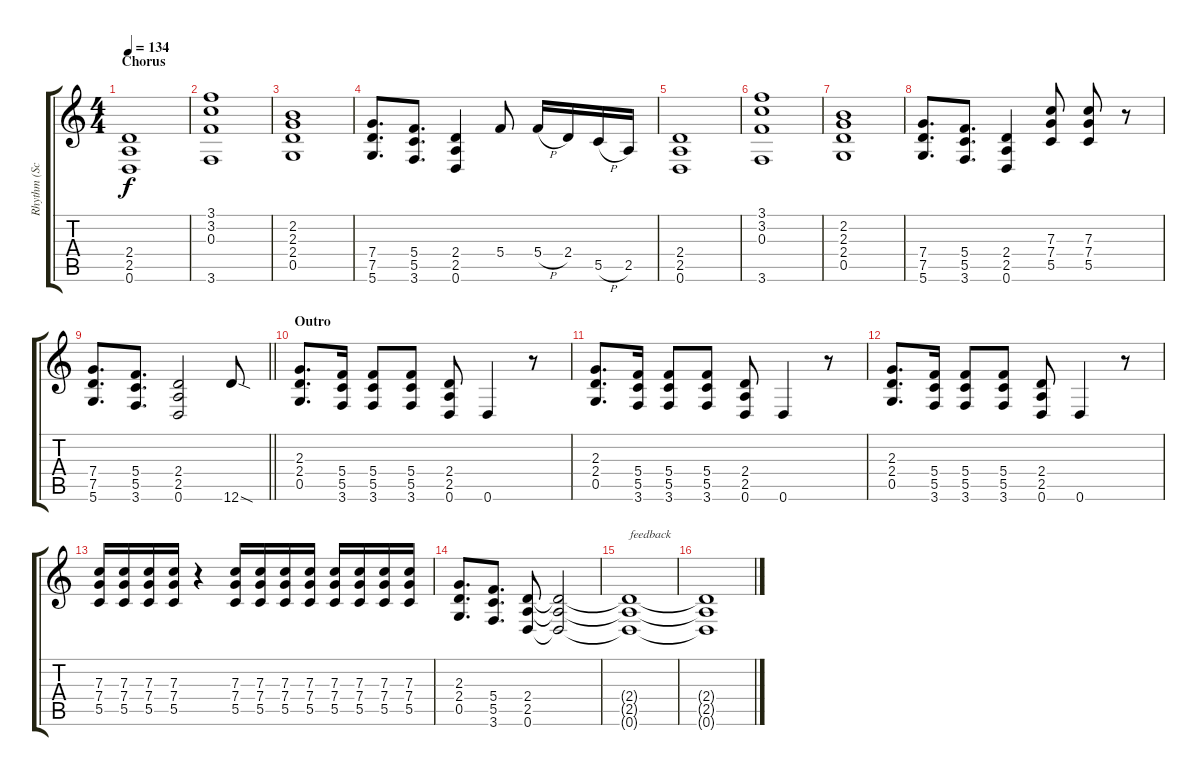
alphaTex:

\track ("Rhythm (Scotti Hill)" "Rhythm (Sc") {instrument distortionguitar}
\staff {score tabs}
\tuning (D4 A3 F3 C3 G2 D2) {hide}
\ts (4 4)
\section ("" "Chorus")
\tempo 134
\clef g2
\ks c
(2.4 2.5 0.6).1{dy f} |
(3.1 3.2 0.3 3.6).1 |
(2.2 2.3 2.4 0.5).1 |
(7.4 7.5 5.6).8{d} (5.4 5.5 3.6).8{d} (2.4 2.5 0.6).4 5.4.8 5.4{h}.16 2.4.16 5.5{h}.16 2.5.16 |
(2.4 2.5 0.6).1 |
(3.1 3.2 0.3 3.6).1 |
(2.2 2.3 2.4 0.5).1 |
(7.4 7.5 5.6).8{d} (5.4 5.5 3.6).8{d} (2.4 2.5 0.6).4 (7.3 7.4 5.5).8 (7.3 7.4 5.5).8 r.8 |
\barLineRight lightlight
(7.4 7.5 5.6).8{d} (5.4 5.5 3.6).8{d} (2.4 2.5 0.6).2 12.6{sod}.8 |
\section ("" "Outro")
(2.3 2.4 0.5).8{d} (5.4 5.5 3.6).16 (5.4 5.5 3.6).8 (5.4 5.5 3.6).8 (2.4 2.5 0.6).8 0.6.4 r.8 |
(2.3 2.4 0.5).8{d} (5.4 5.5 3.6).16 (5.4 5.5 3.6).8 (5.4 5.5 3.6).8 (2.4 2.5 0.6).8 0.6.4 r.8 |
(2.3 2.4 0.5).8{d} (5.4 5.5 3.6).16 (5.4 5.5 3.6).8 (5.4 5.5 3.6).8 (2.4 2.5 0.6).8 0.6.4 r.8 |
(7.3 7.4 5.5).16 (7.3 7.4 5.5).16 (7.3 7.4 5.5).16 (7.3 7.4 5.5).16 r.4 (7.3 7.4 5.5).16 (7.3 7.4 5.5).16 (7.3 7.4 5.5).16 (7.3 7.4 5.5).16 (7.3 7.4 5.5).16 (7.3 7.4 5.5).16 (7.3 7.4 5.5).16 (7.3 7.4 5.5).16 |
(2.3 2.4 0.5).8{d} (5.4 5.5 3.6).8{d} (2.4 2.5 0.6).8 (2.4{t} 2.5{t} 0.6{t}).2 |
(2.4{t} 2.5{t} 0.6{t}).1{txt "feedback"} |
(2.4{t} 2.5{t} 0.6{t}).1
